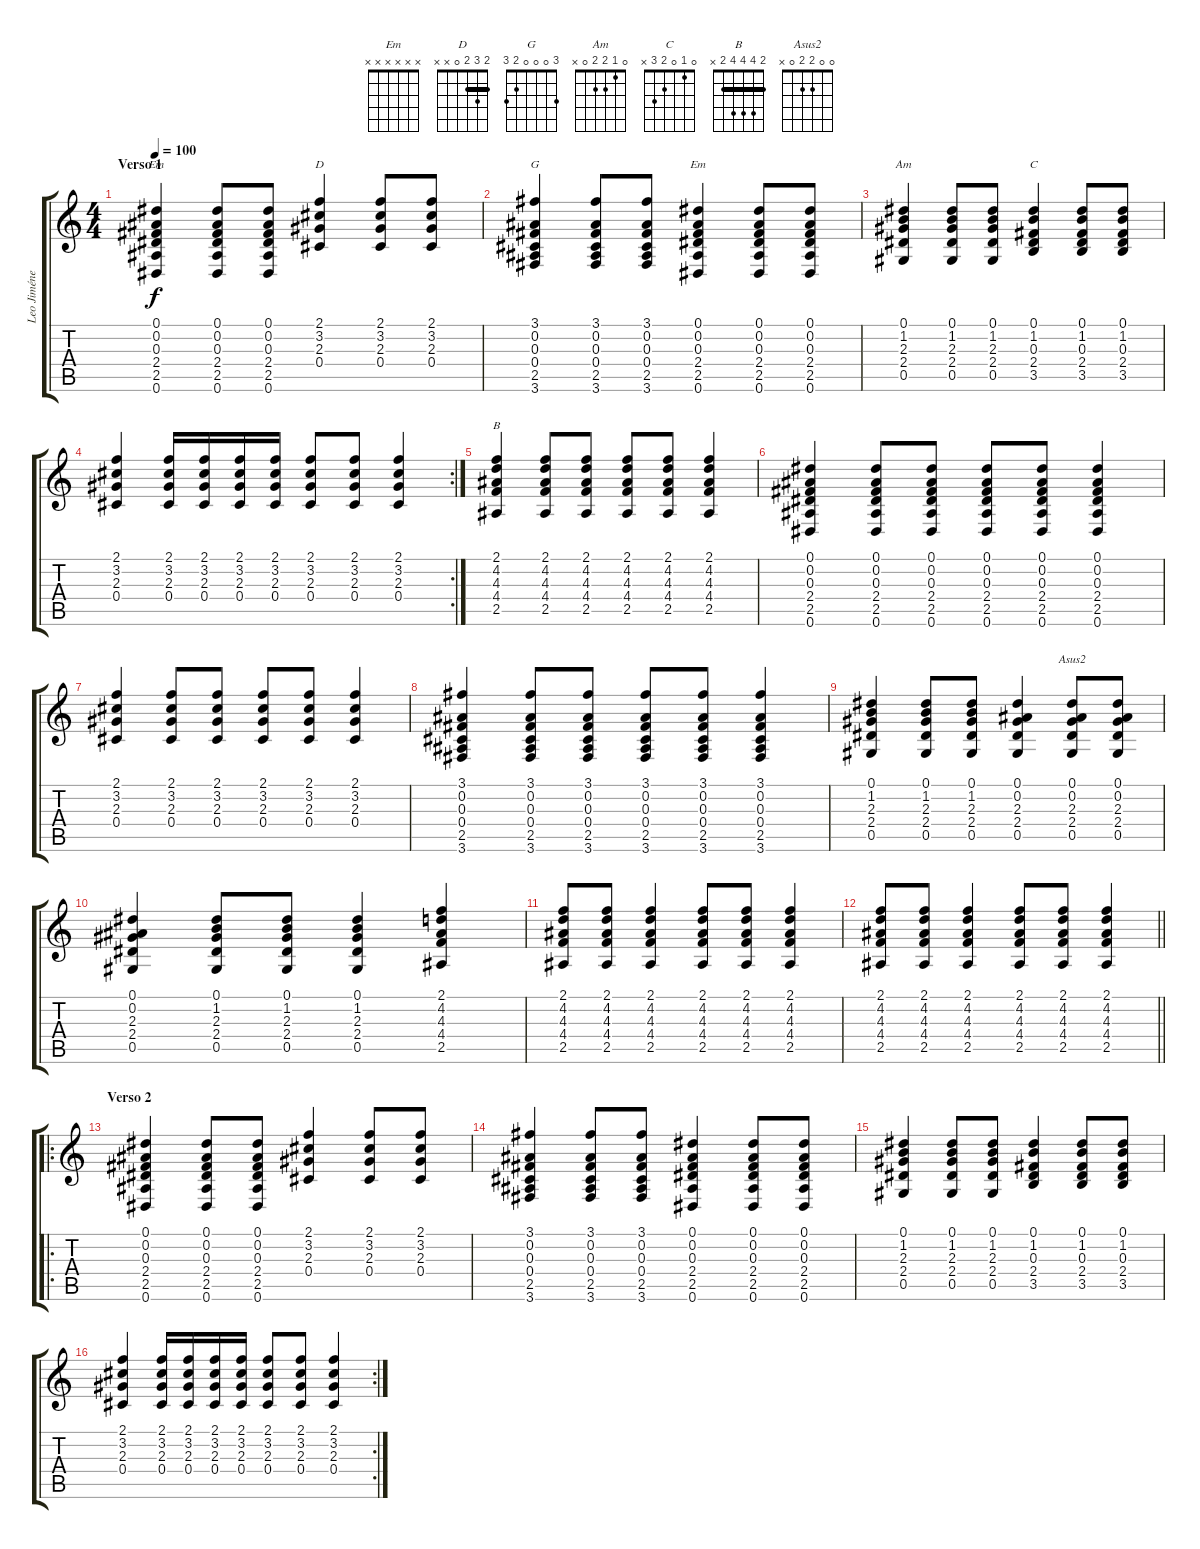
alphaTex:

\track ("Leo Jiménez" "Leo Jiméne") {instrument acousticguitarsteel}
\staff {score tabs}
\tuning (Eb4 Bb3 Gb3 Db3 Ab2 Eb2) {hide}
\chord ("Em" 0 0 0 2 2 0)
\chord ("D" 2 3 2 0 x x) {barre 2}
\chord ("G" 3 0 0 0 2 3)
\chord ("Em" x x x x x x)
\chord ("Am" 0 1 2 2 0 x)
\chord ("C" 0 1 0 2 3 x)
\chord ("B" 2 4 4 4 2 x) {barre 2}
\chord ("Asus2" 0 0 2 2 0 x)
\ts (4 4)
\section ("" "Verso 1")
\tempo 100
\clef g2
\ks c
(0.1 0.2 0.3 2.4 2.5 0.6).4{ch "Em" dy f instrument acousticguitarsteel} (0.1 0.2 0.3 2.4 2.5 0.6).8 (0.1 0.2 0.3 2.4 2.5 0.6).8 (2.1 3.2 2.3 0.4).4{ch "D"} (2.1 3.2 2.3 0.4).8 (2.1 3.2 2.3 0.4).8 |
(3.1 0.2 0.3 0.4 2.5 3.6).4{ch "G"} (3.1 0.2 0.3 0.4 2.5 3.6).8 (3.1 0.2 0.3 0.4 2.5 3.6).8 (0.1 0.2 0.3 2.4 2.5 0.6).4{ch "Em"} (0.1 0.2 0.3 2.4 2.5 0.6).8 (0.1 0.2 0.3 2.4 2.5 0.6).8 |
(0.1 1.2 2.3 2.4 0.5).4{ch "Am"} (0.1 1.2 2.3 2.4 0.5).8 (0.1 1.2 2.3 2.4 0.5).8 (0.1 1.2 0.3 2.4 3.5).4{ch "C"} (0.1 1.2 0.3 2.4 3.5).8 (0.1 1.2 0.3 2.4 3.5).8 |
\rc 2
(2.1 3.2 2.3 0.4).4 (2.1 3.2 2.3 0.4).16 (2.1 3.2 2.3 0.4).16 (2.1 3.2 2.3 0.4).16 (2.1 3.2 2.3 0.4).16 (2.1 3.2 2.3 0.4).8 (2.1 3.2 2.3 0.4).8 (2.1 3.2 2.3 0.4).4 |
(2.1 4.2 4.3 4.4 2.5).4{ch "B"} (2.1 4.2 4.3 4.4 2.5).8 (2.1 4.2 4.3 4.4 2.5).8 (2.1 4.2 4.3 4.4 2.5).8 (2.1 4.2 4.3 4.4 2.5).8 (2.1 4.2 4.3 4.4 2.5).4 |
(0.1 0.2 0.3 2.4 2.5 0.6).4 (0.1 0.2 0.3 2.4 2.5 0.6).8 (0.1 0.2 0.3 2.4 2.5 0.6).8 (0.1 0.2 0.3 2.4 2.5 0.6).8 (0.1 0.2 0.3 2.4 2.5 0.6).8 (0.1 0.2 0.3 2.4 2.5 0.6).4 |
(2.1 3.2 2.3 0.4).4 (2.1 3.2 2.3 0.4).8 (2.1 3.2 2.3 0.4).8 (2.1 3.2 2.3 0.4).8 (2.1 3.2 2.3 0.4).8 (2.1 3.2 2.3 0.4).4 |
(3.1 0.2 0.3 0.4 2.5 3.6).4 (3.1 0.2 0.3 0.4 2.5 3.6).8 (3.1 0.2 0.3 0.4 2.5 3.6).8 (3.1 0.2 0.3 0.4 2.5 3.6).8 (3.1 0.2 0.3 0.4 2.5 3.6).8 (3.1 0.2 0.3 0.4 2.5 3.6).4 |
(0.1 1.2 2.3 2.4 0.5).4 (0.1 1.2 2.3 2.4 0.5).8 (0.1 1.2 2.3 2.4 0.5).8 (0.1 0.2 2.3 2.4 0.5).4 (0.1 0.2 2.3 2.4 0.5).8{ch "Asus2"} (0.1 0.2 2.3 2.4 0.5).8 |
(0.1 0.2 2.3 2.4 0.5).4 (0.1 1.2 2.3 2.4 0.5).8 (0.1 1.2 2.3 2.4 0.5).8 (0.1 1.2 2.3 2.4 0.5).4 (2.1 4.2 4.3 4.4 2.5).4 |
(2.1 4.2 4.3 4.4 2.5).8 (2.1 4.2 4.3 4.4 2.5).8 (2.1 4.2 4.3 4.4 2.5).4 (2.1 4.2 4.3 4.4 2.5).8 (2.1 4.2 4.3 4.4 2.5).8 (2.1 4.2 4.3 4.4 2.5).4 |
\barLineRight lightlight
(2.1 4.2 4.3 4.4 2.5).8 (2.1 4.2 4.3 4.4 2.5).8 (2.1 4.2 4.3 4.4 2.5).4 (2.1 4.2 4.3 4.4 2.5).8 (2.1 4.2 4.3 4.4 2.5).8 (2.1 4.2 4.3 4.4 2.5).4 |
\ro
\section ("" "Verso 2")
(0.1 0.2 0.3 2.4 2.5 0.6).4 (0.1 0.2 0.3 2.4 2.5 0.6).8 (0.1 0.2 0.3 2.4 2.5 0.6).8 (2.1 3.2 2.3 0.4).4 (2.1 3.2 2.3 0.4).8 (2.1 3.2 2.3 0.4).8 |
(3.1 0.2 0.3 0.4 2.5 3.6).4 (3.1 0.2 0.3 0.4 2.5 3.6).8 (3.1 0.2 0.3 0.4 2.5 3.6).8 (0.1 0.2 0.3 2.4 2.5 0.6).4 (0.1 0.2 0.3 2.4 2.5 0.6).8 (0.1 0.2 0.3 2.4 2.5 0.6).8 |
(0.1 1.2 2.3 2.4 0.5).4 (0.1 1.2 2.3 2.4 0.5).8 (0.1 1.2 2.3 2.4 0.5).8 (0.1 1.2 0.3 2.4 3.5).4 (0.1 1.2 0.3 2.4 3.5).8 (0.1 1.2 0.3 2.4 3.5).8 |
\rc 2
(2.1 3.2 2.3 0.4).4 (2.1 3.2 2.3 0.4).16 (2.1 3.2 2.3 0.4).16 (2.1 3.2 2.3 0.4).16 (2.1 3.2 2.3 0.4).16 (2.1 3.2 2.3 0.4).8 (2.1 3.2 2.3 0.4).8 (2.1 3.2 2.3 0.4).4
